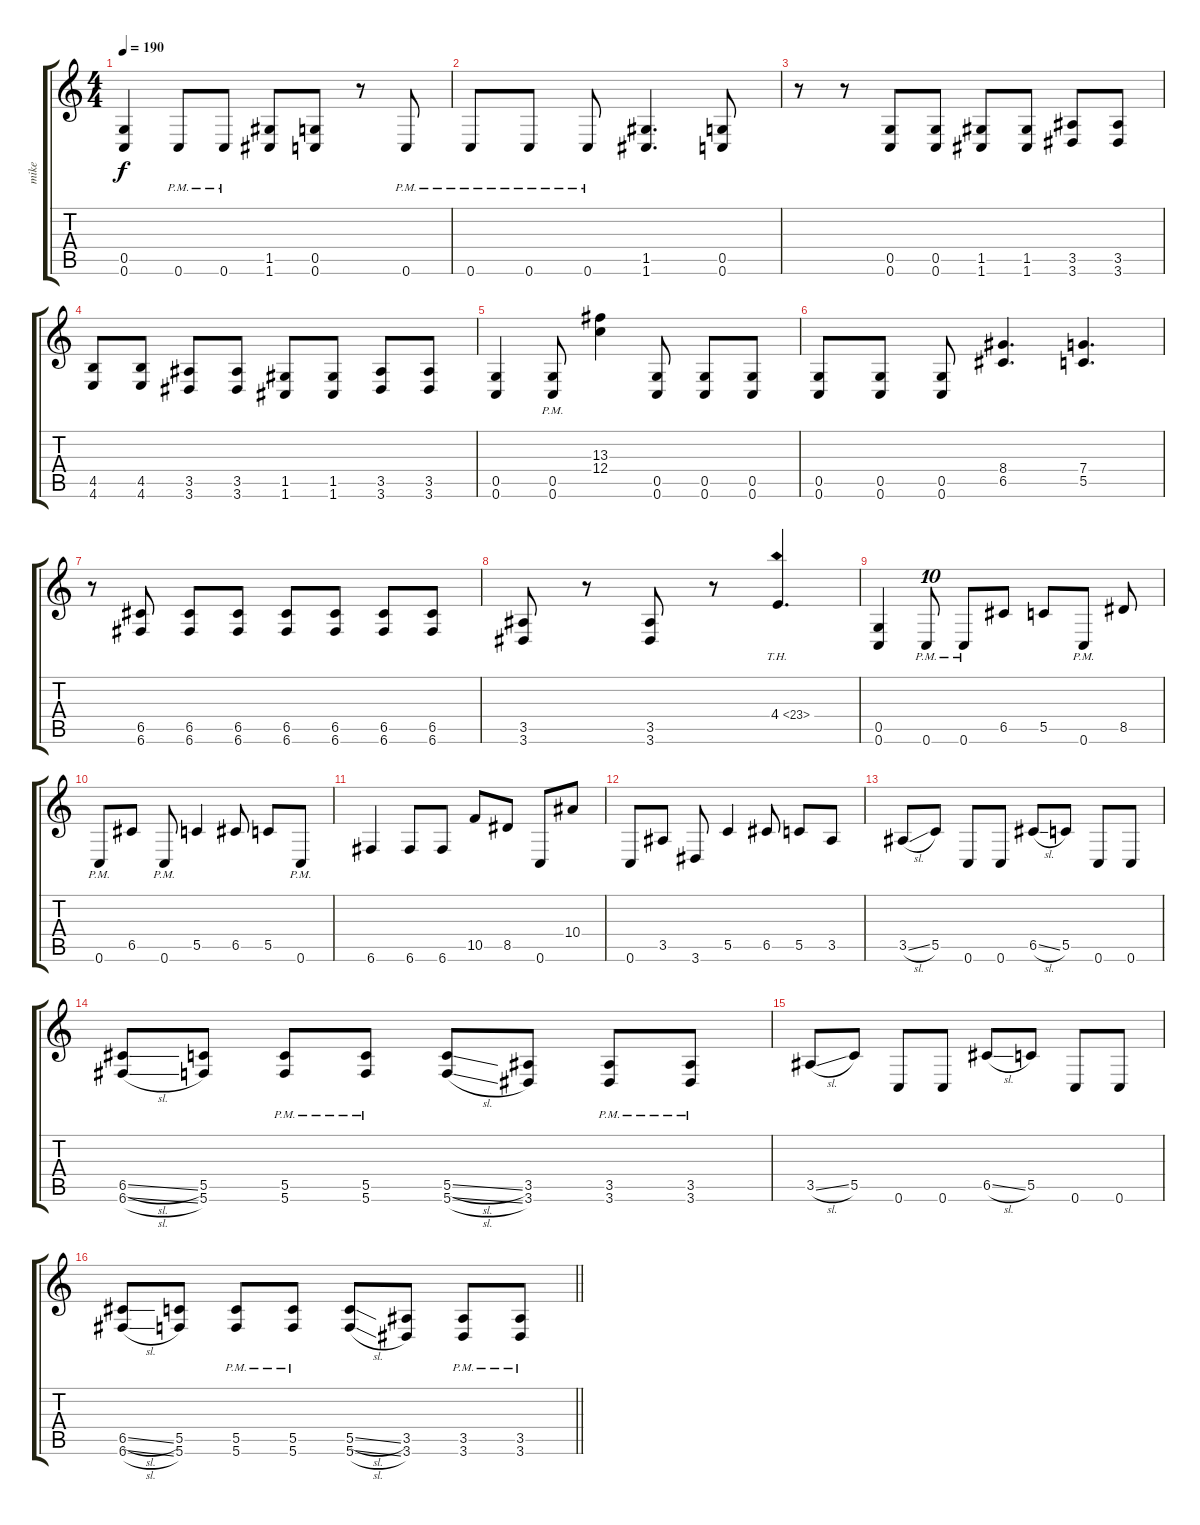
\track ("mike" "mike") {instrument distortionguitar}
\staff {score tabs}
\tuning (D4 A3 F3 C3 G2 C2) {hide}
\ts (4 4)
\tempo 190
\clef g2
\ks c
(0.5 0.6).4{dy f} 0.6{pm}.8 0.6{pm}.8 (1.5 1.6).8 (0.5 0.6).8 r.8 0.6{pm}.8 |
0.6{pm}.8 0.6{pm}.8 0.6{pm}.8 (1.5 1.6).4{d} (0.5 0.6).8 |
r.8 r.8 (0.5 0.6).8 (0.5 0.6).8 (1.5 1.6).8 (1.5 1.6).8 (3.5 3.6).8 (3.5 3.6).8 |
(4.5 4.6).8 (4.5 4.6).8 (3.5 3.6).8 (3.5 3.6).8 (1.5 1.6).8 (1.5 1.6).8 (3.5 3.6).8 (3.5 3.6).8 |
(0.5 0.6).4 (0.5 0.6{pm}).8 (13.3 12.4).4 (0.5 0.6).8 (0.5 0.6).8 (0.5 0.6).8 |
(0.5 0.6).8 (0.5 0.6).8 (0.5 0.6).8 (8.4 6.5).4{d} (7.4 5.5).4{d} |
r.8 (6.5 6.6).8 (6.5 6.6).8 (6.5 6.6).8 (6.5 6.6).8 (6.5 6.6).8 (6.5 6.6).8 (6.5 6.6).8 |
(3.5 3.6).8 r.8 (3.5 3.6).8 r.8 4.4{th 19}.4{d} |
(0.5 0.6).4 0.6{pm}.8{tu (10 8)} 0.6{pm}.8 6.5.8 5.5.8 0.6{pm}.8 8.5.8 |
0.6{pm}.8 6.5.8 0.6{pm}.8 5.5.4 6.5.8 5.5.8 0.6{pm}.8 |
6.6.4 6.6.8 6.6.8 10.5.8 8.5.8 0.6.8 10.4.8 |
0.6.8 3.5.8 3.6.8 5.5.4 6.5.8 5.5.8 3.5.8 |
3.5{sl}.8 5.5.8 0.6.8 0.6.8 6.5{sl}.8 5.5.8 0.6.8 0.6.8 |
(6.5{sl} 6.6{sl}).8 (5.5 5.6).8 (5.5 5.6{pm}).8 (5.5 5.6{pm}).8 (5.5{sl} 5.6{sl}).8 (3.5 3.6).8 (3.5 3.6{pm}).8 (3.5 3.6{pm}).8 |
3.5{sl}.8 5.5.8 0.6.8 0.6.8 6.5{sl}.8 5.5.8 0.6.8 0.6.8 |
\barLineRight lightlight
(6.5{sl} 6.6{sl}).8 (5.5 5.6).8 (5.5 5.6{pm}).8 (5.5 5.6{pm}).8 (5.5{sl} 5.6{sl}).8 (3.5 3.6).8 (3.5 3.6{pm}).8 (3.5 3.6{pm}).8
